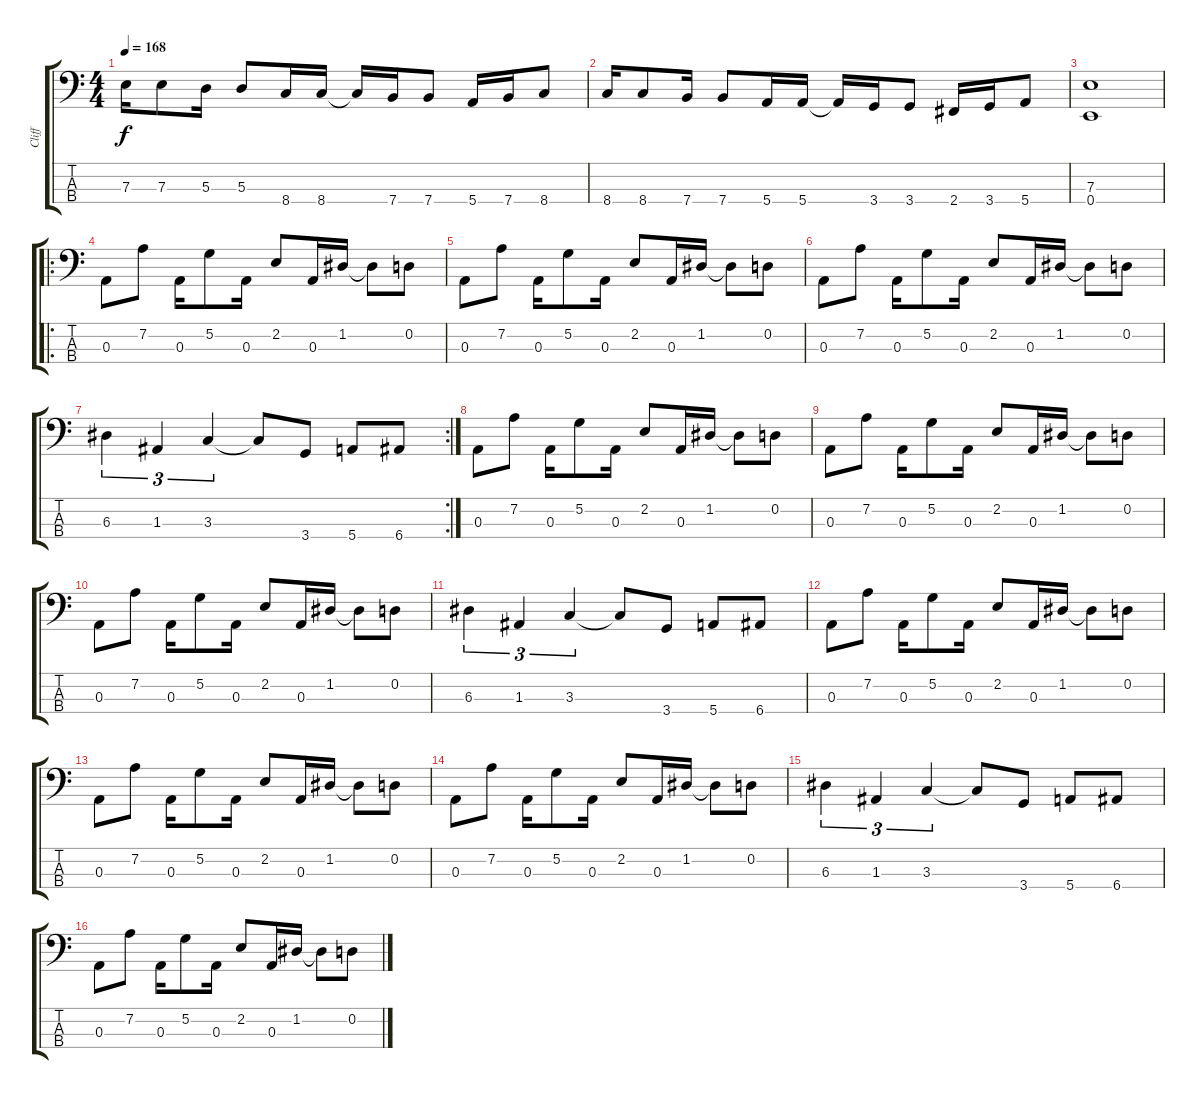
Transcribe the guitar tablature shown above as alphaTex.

\track ("Cliff" "Cliff") {instrument electricbasspick}
\staff {score tabs}
\tuning (G2 D2 A1 E1) {hide}
\ts (4 4)
\tempo 168
\clef f4
\ks c
7.3.16{dy f} 7.3.8 5.3.16 5.3.8 8.4.16 8.4.16 8.4{t}.16 7.4.16 7.4.8 5.4.16 7.4.16 8.4.8 |
8.4.16 8.4.8 7.4.16 7.4.8 5.4.16 5.4.16 5.4{t}.16 3.4.16 3.4.8 2.4.16 3.4.16 5.4.8 |
(7.3 0.4).1 |
\ro
0.3.8 7.2.8 0.3.16 5.2.8 0.3.16 2.2.8 0.3.16 1.2.16 1.2{t}.8 0.2.8 |
0.3.8 7.2.8 0.3.16 5.2.8 0.3.16 2.2.8 0.3.16 1.2.16 1.2{t}.8 0.2.8 |
0.3.8 7.2.8 0.3.16 5.2.8 0.3.16 2.2.8 0.3.16 1.2.16 1.2{t}.8 0.2.8 |
\rc 2
6.3.4{tu (3 2)} 1.3.4{tu (3 2)} 3.3.4{tu (3 2)} 3.3{t}.8 3.4.8 5.4.8 6.4.8 |
0.3.8 7.2.8 0.3.16 5.2.8 0.3.16 2.2.8 0.3.16 1.2.16 1.2{t}.8 0.2.8 |
0.3.8 7.2.8 0.3.16 5.2.8 0.3.16 2.2.8 0.3.16 1.2.16 1.2{t}.8 0.2.8 |
0.3.8 7.2.8 0.3.16 5.2.8 0.3.16 2.2.8 0.3.16 1.2.16 1.2{t}.8 0.2.8 |
6.3.4{tu (3 2)} 1.3.4{tu (3 2)} 3.3.4{tu (3 2)} 3.3{t}.8 3.4.8 5.4.8 6.4.8 |
0.3.8 7.2.8 0.3.16 5.2.8 0.3.16 2.2.8 0.3.16 1.2.16 1.2{t}.8 0.2.8 |
0.3.8 7.2.8 0.3.16 5.2.8 0.3.16 2.2.8 0.3.16 1.2.16 1.2{t}.8 0.2.8 |
0.3.8 7.2.8 0.3.16 5.2.8 0.3.16 2.2.8 0.3.16 1.2.16 1.2{t}.8 0.2.8 |
6.3.4{tu (3 2)} 1.3.4{tu (3 2)} 3.3.4{tu (3 2)} 3.3{t}.8 3.4.8 5.4.8 6.4.8 |
0.3.8 7.2.8 0.3.16 5.2.8 0.3.16 2.2.8 0.3.16 1.2.16 1.2{t}.8 0.2.8
